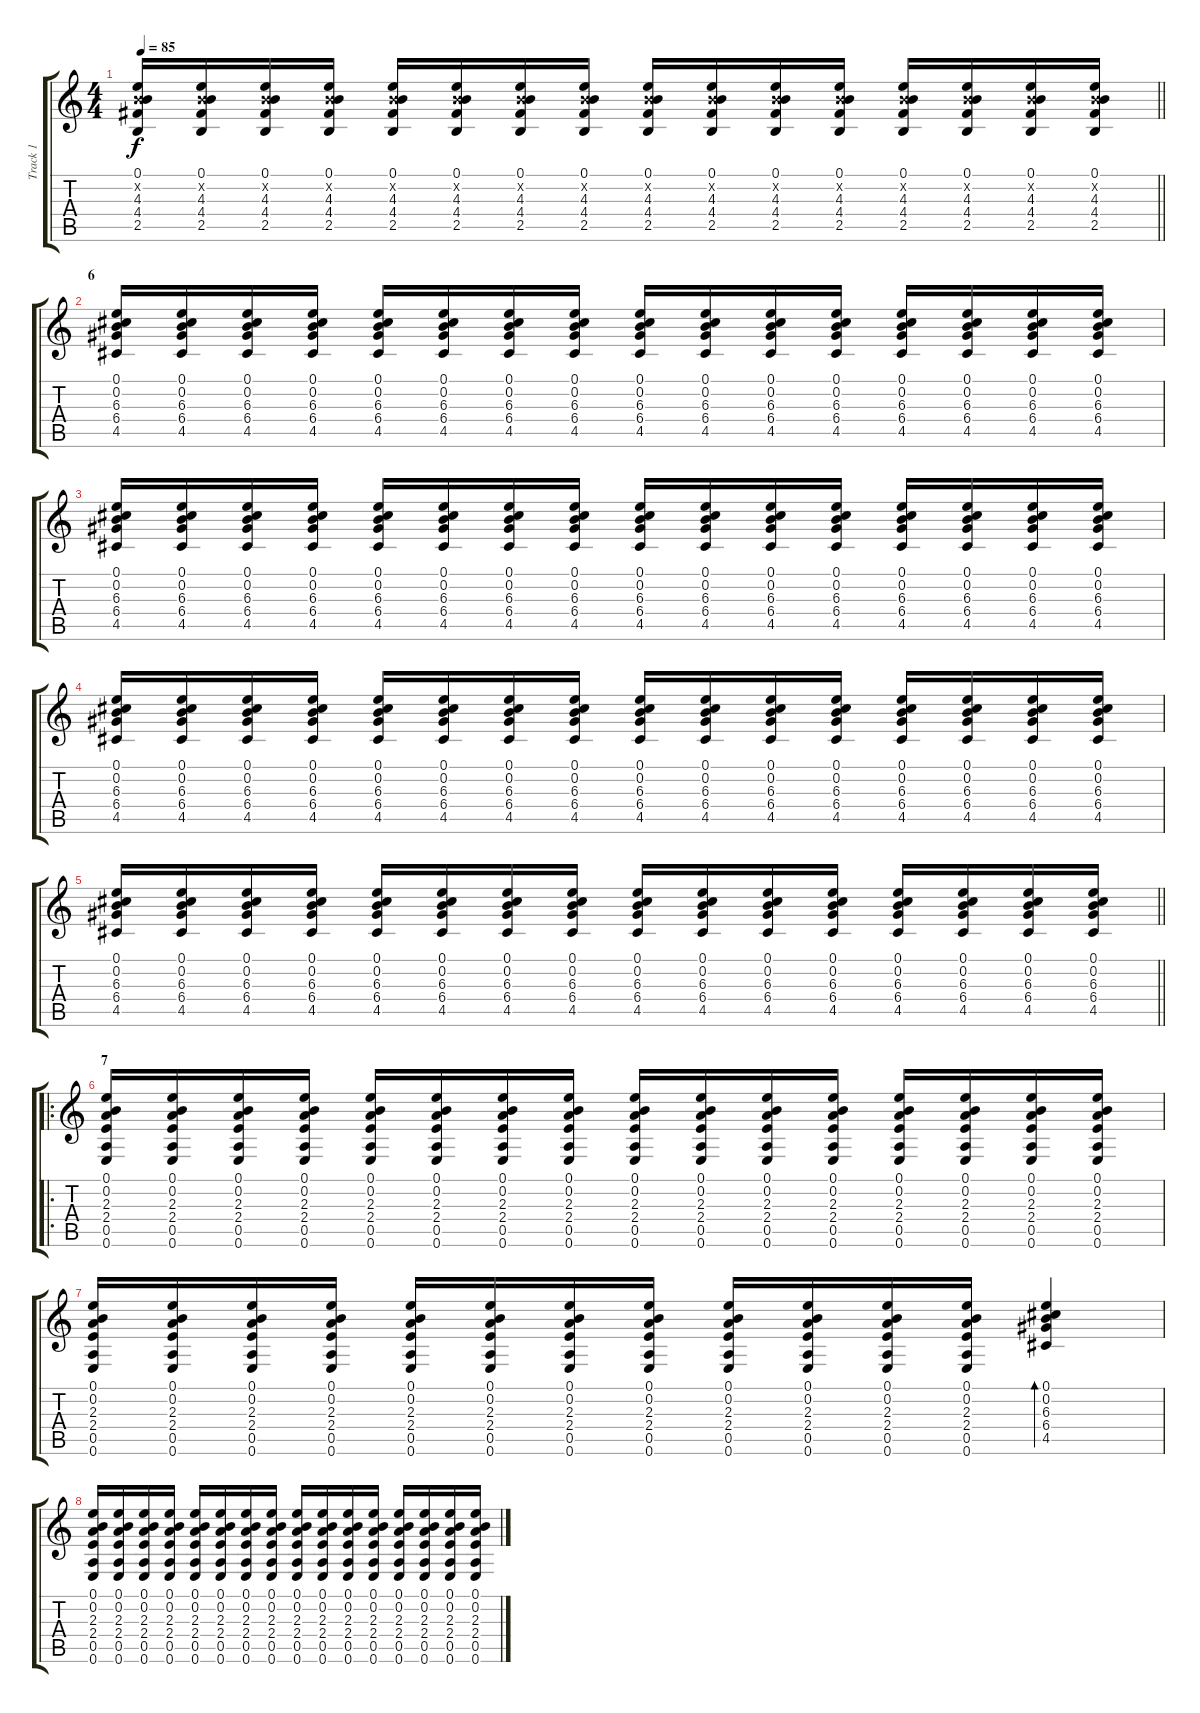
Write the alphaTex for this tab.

\track ("Track 1" "Track 1") {instrument acousticguitarnylon}
\staff {score tabs}
\tuning (E4 B3 G3 D3 A2 E2) {hide}
\ts (4 4)
\tempo 85
\clef g2
\barLineRight lightlight
\ks c
(0.1 0.2{x} 4.3 4.4 2.5).16{dy f} (0.1 0.2{x} 4.3 4.4 2.5).16 (0.1 0.2{x} 4.3 4.4 2.5).16 (0.1 0.2{x} 4.3 4.4 2.5).16 (0.1 0.2{x} 4.3 4.4 2.5).16 (0.1 0.2{x} 4.3 4.4 2.5).16 (0.1 0.2{x} 4.3 4.4 2.5).16 (0.1 0.2{x} 4.3 4.4 2.5).16 (0.1 0.2{x} 4.3 4.4 2.5).16 (0.1 0.2{x} 4.3 4.4 2.5).16 (0.1 0.2{x} 4.3 4.4 2.5).16 (0.1 0.2{x} 4.3 4.4 2.5).16 (0.1 0.2{x} 4.3 4.4 2.5).16 (0.1 0.2{x} 4.3 4.4 2.5).16 (0.1 0.2{x} 4.3 4.4 2.5).16 (0.1 0.2{x} 4.3 4.4 2.5).16 |
\section ("" "6")
(0.1 0.2 6.3 6.4 4.5).16 (0.1 0.2 6.3 6.4 4.5).16 (0.1 0.2 6.3 6.4 4.5).16 (0.1 0.2 6.3 6.4 4.5).16 (0.1 0.2 6.3 6.4 4.5).16 (0.1 0.2 6.3 6.4 4.5).16 (0.1 0.2 6.3 6.4 4.5).16 (0.1 0.2 6.3 6.4 4.5).16 (0.1 0.2 6.3 6.4 4.5).16 (0.1 0.2 6.3 6.4 4.5).16 (0.1 0.2 6.3 6.4 4.5).16 (0.1 0.2 6.3 6.4 4.5).16 (0.1 0.2 6.3 6.4 4.5).16 (0.1 0.2 6.3 6.4 4.5).16 (0.1 0.2 6.3 6.4 4.5).16 (0.1 0.2 6.3 6.4 4.5).16 |
(0.1 0.2 6.3 6.4 4.5).16 (0.1 0.2 6.3 6.4 4.5).16 (0.1 0.2 6.3 6.4 4.5).16 (0.1 0.2 6.3 6.4 4.5).16 (0.1 0.2 6.3 6.4 4.5).16 (0.1 0.2 6.3 6.4 4.5).16 (0.1 0.2 6.3 6.4 4.5).16 (0.1 0.2 6.3 6.4 4.5).16 (0.1 0.2 6.3 6.4 4.5).16 (0.1 0.2 6.3 6.4 4.5).16 (0.1 0.2 6.3 6.4 4.5).16 (0.1 0.2 6.3 6.4 4.5).16 (0.1 0.2 6.3 6.4 4.5).16 (0.1 0.2 6.3 6.4 4.5).16 (0.1 0.2 6.3 6.4 4.5).16 (0.1 0.2 6.3 6.4 4.5).16 |
(0.1 0.2 6.3 6.4 4.5).16 (0.1 0.2 6.3 6.4 4.5).16 (0.1 0.2 6.3 6.4 4.5).16 (0.1 0.2 6.3 6.4 4.5).16 (0.1 0.2 6.3 6.4 4.5).16 (0.1 0.2 6.3 6.4 4.5).16 (0.1 0.2 6.3 6.4 4.5).16 (0.1 0.2 6.3 6.4 4.5).16 (0.1 0.2 6.3 6.4 4.5).16 (0.1 0.2 6.3 6.4 4.5).16 (0.1 0.2 6.3 6.4 4.5).16 (0.1 0.2 6.3 6.4 4.5).16 (0.1 0.2 6.3 6.4 4.5).16 (0.1 0.2 6.3 6.4 4.5).16 (0.1 0.2 6.3 6.4 4.5).16 (0.1 0.2 6.3 6.4 4.5).16 |
\barLineRight lightlight
(0.1 0.2 6.3 6.4 4.5).16 (0.1 0.2 6.3 6.4 4.5).16 (0.1 0.2 6.3 6.4 4.5).16 (0.1 0.2 6.3 6.4 4.5).16 (0.1 0.2 6.3 6.4 4.5).16 (0.1 0.2 6.3 6.4 4.5).16 (0.1 0.2 6.3 6.4 4.5).16 (0.1 0.2 6.3 6.4 4.5).16 (0.1 0.2 6.3 6.4 4.5).16 (0.1 0.2 6.3 6.4 4.5).16 (0.1 0.2 6.3 6.4 4.5).16 (0.1 0.2 6.3 6.4 4.5).16 (0.1 0.2 6.3 6.4 4.5).16 (0.1 0.2 6.3 6.4 4.5).16 (0.1 0.2 6.3 6.4 4.5).16 (0.1 0.2 6.3 6.4 4.5).16 |
\ro
\section ("" "7")
(0.1 0.2 2.3 2.4 0.5 0.6).16 (0.1 0.2 2.3 2.4 0.5 0.6).16 (0.1 0.2 2.3 2.4 0.5 0.6).16 (0.1 0.2 2.3 2.4 0.5 0.6).16 (0.1 0.2 2.3 2.4 0.5 0.6).16 (0.1 0.2 2.3 2.4 0.5 0.6).16 (0.1 0.2 2.3 2.4 0.5 0.6).16 (0.1 0.2 2.3 2.4 0.5 0.6).16 (0.1 0.2 2.3 2.4 0.5 0.6).16 (0.1 0.2 2.3 2.4 0.5 0.6).16 (0.1 0.2 2.3 2.4 0.5 0.6).16 (0.1 0.2 2.3 2.4 0.5 0.6).16 (0.1 0.2 2.3 2.4 0.5 0.6).16 (0.1 0.2 2.3 2.4 0.5 0.6).16 (0.1 0.2 2.3 2.4 0.5 0.6).16 (0.1 0.2 2.3 2.4 0.5 0.6).16 |
(0.1 0.2 2.3 2.4 0.5 0.6).16 (0.1 0.2 2.3 2.4 0.5 0.6).16 (0.1 0.2 2.3 2.4 0.5 0.6).16 (0.1 0.2 2.3 2.4 0.5 0.6).16 (0.1 0.2 2.3 2.4 0.5 0.6).16 (0.1 0.2 2.3 2.4 0.5 0.6).16 (0.1 0.2 2.3 2.4 0.5 0.6).16 (0.1 0.2 2.3 2.4 0.5 0.6).16 (0.1 0.2 2.3 2.4 0.5 0.6).16 (0.1 0.2 2.3 2.4 0.5 0.6).16 (0.1 0.2 2.3 2.4 0.5 0.6).16 (0.1 0.2 2.3 2.4 0.5 0.6).16 (0.1 0.2 6.3 6.4 4.5).4{bd 480} |
(0.1 0.2 2.3 2.4 0.5 0.6).16 (0.1 0.2 2.3 2.4 0.5 0.6).16 (0.1 0.2 2.3 2.4 0.5 0.6).16 (0.1 0.2 2.3 2.4 0.5 0.6).16 (0.1 0.2 2.3 2.4 0.5 0.6).16 (0.1 0.2 2.3 2.4 0.5 0.6).16 (0.1 0.2 2.3 2.4 0.5 0.6).16 (0.1 0.2 2.3 2.4 0.5 0.6).16 (0.1 0.2 2.3 2.4 0.5 0.6).16 (0.1 0.2 2.3 2.4 0.5 0.6).16 (0.1 0.2 2.3 2.4 0.5 0.6).16 (0.1 0.2 2.3 2.4 0.5 0.6).16 (0.1 0.2 2.3 2.4 0.5 0.6).16 (0.1 0.2 2.3 2.4 0.5 0.6).16 (0.1 0.2 2.3 2.4 0.5 0.6).16 (0.1 0.2 2.3 2.4 0.5 0.6).16
